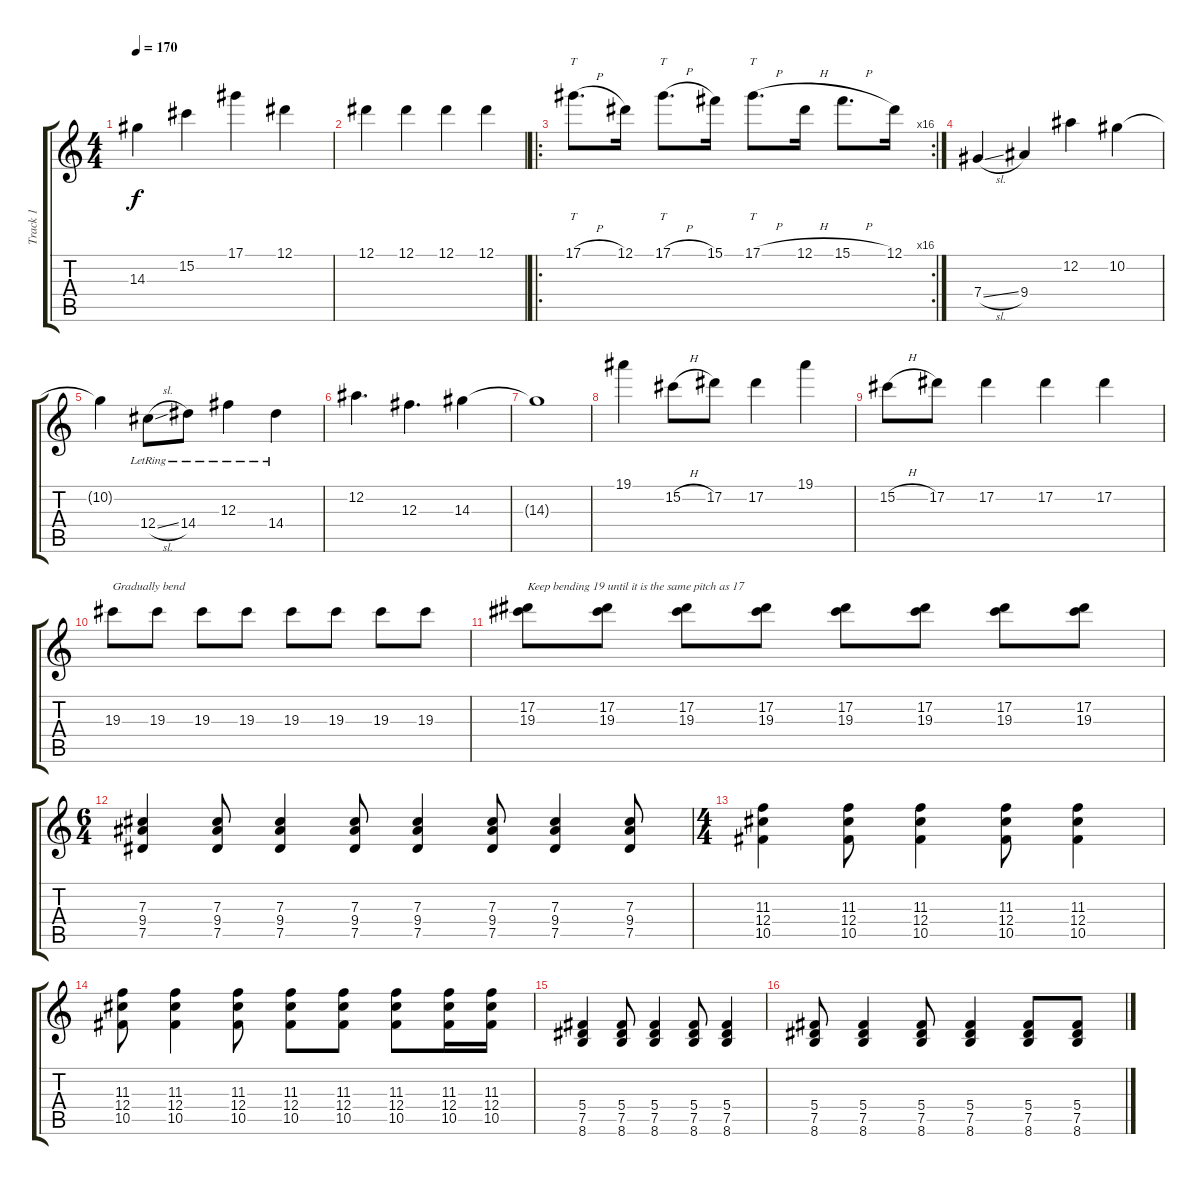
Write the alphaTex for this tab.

\track ("Track 1" "Track 1") {instrument acousticguitarsteel}
\staff {score tabs}
\tuning (Eb4 Bb3 Gb3 Db3 Ab2 Eb2) {hide}
\ts (4 4)
\tempo 170
\clef g2
\ks c
14.3.4{dy f} 15.2.4 17.1.4 12.1.4 |
12.1.4 12.1.4 12.1.4 12.1.4 |
\ro
\rc 16
17.1{h}.8{tt d} 12.1.16 17.1{h}.8{tt d} 15.1.16 17.1{h}.8{tt d} 12.1{h}.16 15.1{h}.8{d} 12.1.16 |
7.4{sl}.4 9.4.4 12.2.4 10.2.4 |
10.2{t}.4 12.4{sl lr}.8 14.4{lr}.8 12.3{lr}.4 14.4{lr}.4 |
12.2.4{d} 12.3.4{d} 14.3.4 |
14.3{t}.1 |
19.1.4 15.2{h}.8 17.2.8 17.2.4 19.1.4 |
15.2{h}.8 17.2.8 17.2.4 17.2.4 17.2.4 |
19.3.8{txt "Gradually bend"} 19.3.8 19.3.8 19.3.8 19.3.8 19.3.8 19.3.8 19.3.8 |
(17.2 19.3).8{txt "Keep bending 19 until it is the same pitch as 17"} (17.2 19.3).8 (17.2 19.3).8 (17.2 19.3).8 (17.2 19.3).8 (17.2 19.3).8 (17.2 19.3).8 (17.2 19.3).8 |
\ts (6 4)
(7.3 9.4 7.5).4 (7.3 9.4 7.5).8 (7.3 9.4 7.5).4 (7.3 9.4 7.5).8 (7.3 9.4 7.5).4 (7.3 9.4 7.5).8 (7.3 9.4 7.5).4 (7.3 9.4 7.5).8 |
\ts (4 4)
(11.3 12.4 10.5).4 (11.3 12.4 10.5).8 (11.3 12.4 10.5).4 (11.3 12.4 10.5).8 (11.3 12.4 10.5).4 |
(11.3 12.4 10.5).8 (11.3 12.4 10.5).4 (11.3 12.4 10.5).8 (11.3 12.4 10.5).8 (11.3 12.4 10.5).8 (11.3 12.4 10.5).8 (11.3 12.4 10.5).16 (11.3 12.4 10.5).16 |
(5.4 7.5 8.6).4 (5.4 7.5 8.6).8 (5.4 7.5 8.6).4 (5.4 7.5 8.6).8 (5.4 7.5 8.6).4 |
(5.4 7.5 8.6).8 (5.4 7.5 8.6).4 (5.4 7.5 8.6).8 (5.4 7.5 8.6).4 (5.4 7.5 8.6).8 (5.4 7.5 8.6).8
